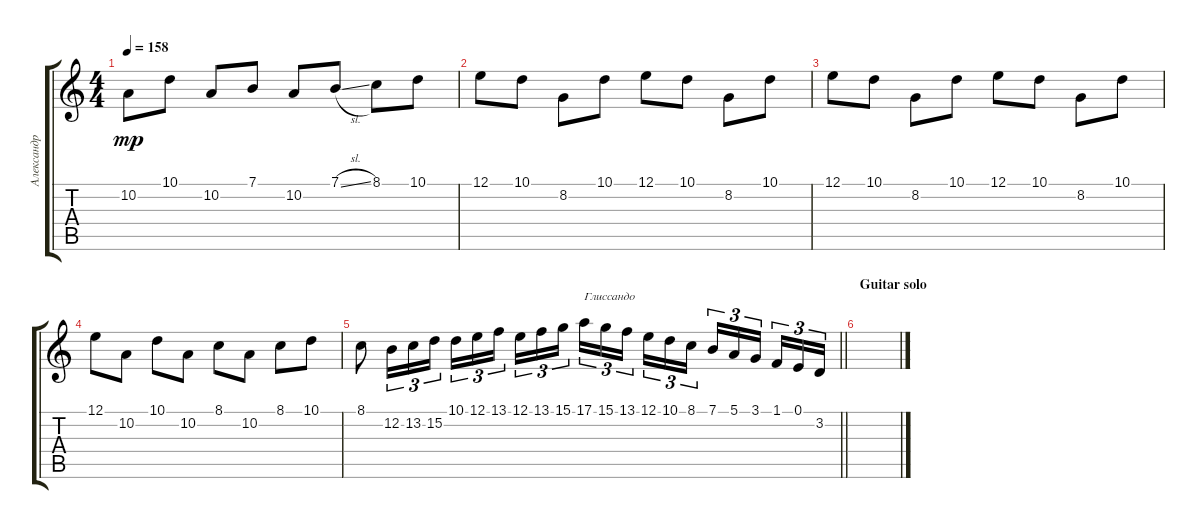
\track ("Александр \"Wish\" Андрюхин" "Александр ") {instrument acousticgrandpiano}
\staff {score tabs}
\tuning (E4 B3 G3 D3 A2 E2) {hide}
\ts (4 4)
\tempo 158
\clef g2
\ks c
10.2.8{dy mp} 10.1.8 10.2.8 7.1.8 10.2.8 7.1{sl}.8 8.1.8 10.1.8 |
12.1.8 10.1.8 8.2.8 10.1.8 12.1.8 10.1.8 8.2.8 10.1.8 |
12.1.8 10.1.8 8.2.8 10.1.8 12.1.8 10.1.8 8.2.8 10.1.8 |
12.1.8 10.2.8 10.1.8 10.2.8 8.1.8 10.2.8 8.1.8 10.1.8 |
\barLineRight lightlight
8.1.8 12.2.16{tu (3 2)} 13.2.16{tu (3 2)} 15.2.16{tu (3 2)} 10.1.16{tu (3 2)} 12.1.16{tu (3 2)} 13.1.16{tu (3 2)} 12.1.16{tu (3 2)} 13.1.16{tu (3 2)} 15.1.16{tu (3 2)} 17.1.16{tu (3 2) txt "Глиссандо"} 15.1.16{tu (3 2)} 13.1.16{tu (3 2)} 12.1.16{tu (3 2)} 10.1.16{tu (3 2)} 8.1.16{tu (3 2)} 7.1.16{tu (3 2)} 5.1.16{tu (3 2)} 3.1.16{tu (3 2)} 1.1.16{tu (3 2)} 0.1.16{tu (3 2)} 3.2.16{tu (3 2)} |
\section ("" "Guitar solo")
